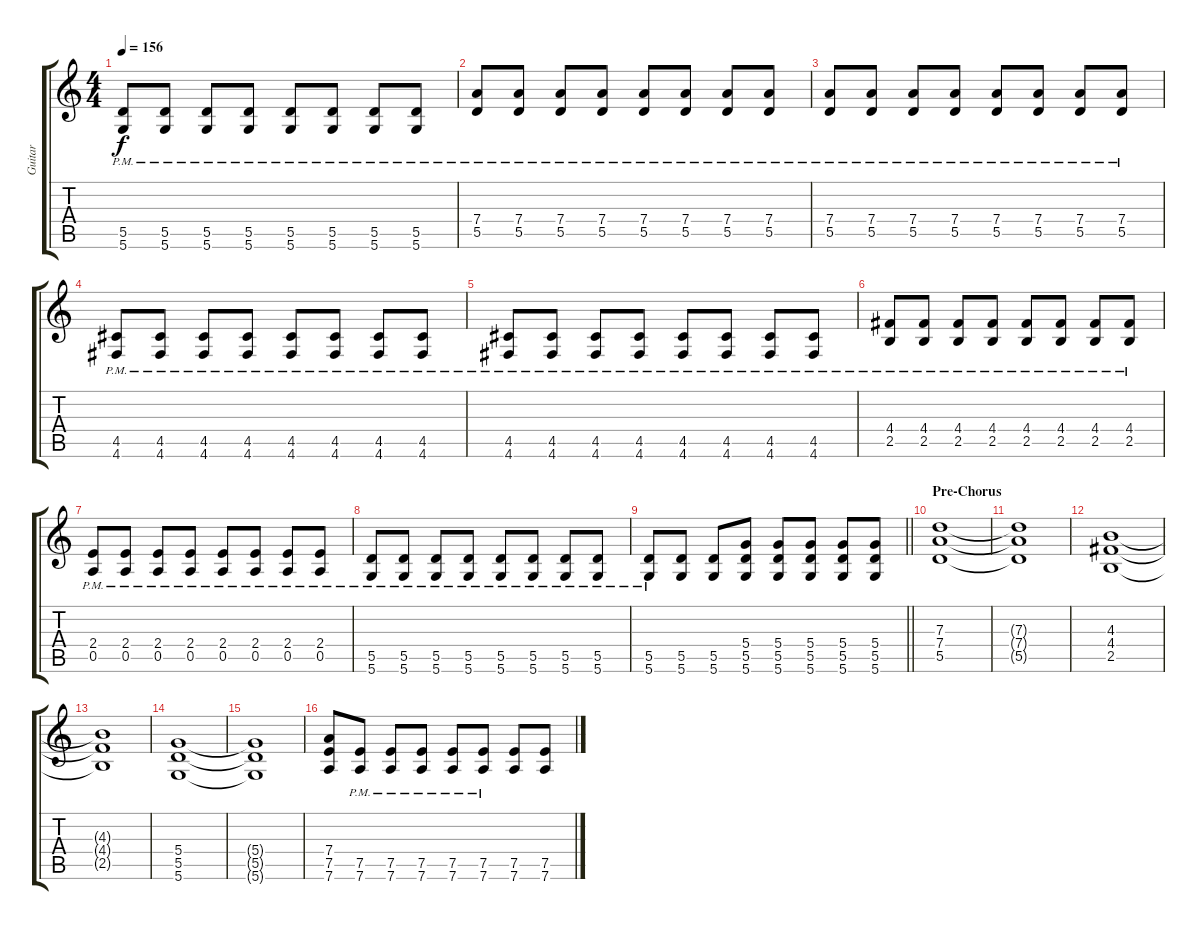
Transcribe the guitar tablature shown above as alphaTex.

\track ("Guitar" "Guitar") {instrument acousticguitarsteel}
\staff {score tabs}
\tuning (E4 B3 G3 D3 A2 D2) {hide}
\ts (4 4)
\tempo 156
\clef g2
\ks c
(5.5{pm} 5.6{pm}).8{dy f} (5.5{pm} 5.6{pm}).8 (5.5{pm} 5.6{pm}).8 (5.5{pm} 5.6{pm}).8 (5.5{pm} 5.6{pm}).8 (5.5{pm} 5.6{pm}).8 (5.5{pm} 5.6{pm}).8 (5.5{pm} 5.6{pm}).8 |
(7.4{pm} 5.5{pm}).8 (7.4{pm} 5.5{pm}).8 (7.4{pm} 5.5{pm}).8 (7.4{pm} 5.5{pm}).8 (7.4{pm} 5.5{pm}).8 (7.4{pm} 5.5{pm}).8 (7.4{pm} 5.5{pm}).8 (7.4{pm} 5.5{pm}).8 |
(7.4{pm} 5.5{pm}).8 (7.4{pm} 5.5{pm}).8 (7.4{pm} 5.5{pm}).8 (7.4{pm} 5.5{pm}).8 (7.4{pm} 5.5{pm}).8 (7.4{pm} 5.5{pm}).8 (7.4{pm} 5.5{pm}).8 (7.4{pm} 5.5{pm}).8 |
(4.5{pm} 4.6{pm}).8 (4.5{pm} 4.6{pm}).8 (4.5{pm} 4.6{pm}).8 (4.5{pm} 4.6{pm}).8 (4.5{pm} 4.6{pm}).8 (4.5{pm} 4.6{pm}).8 (4.5{pm} 4.6{pm}).8 (4.5{pm} 4.6{pm}).8 |
(4.5{pm} 4.6{pm}).8 (4.5{pm} 4.6{pm}).8 (4.5{pm} 4.6{pm}).8 (4.5{pm} 4.6{pm}).8 (4.5{pm} 4.6{pm}).8 (4.5{pm} 4.6{pm}).8 (4.5{pm} 4.6{pm}).8 (4.5{pm} 4.6{pm}).8 |
(4.4{pm} 2.5{pm}).8 (4.4{pm} 2.5{pm}).8 (4.4{pm} 2.5{pm}).8 (4.4{pm} 2.5{pm}).8 (4.4{pm} 2.5{pm}).8 (4.4{pm} 2.5{pm}).8 (4.4{pm} 2.5{pm}).8 (4.4{pm} 2.5{pm}).8 |
(2.4{pm} 0.5{pm}).8 (2.4{pm} 0.5{pm}).8 (2.4{pm} 0.5{pm}).8 (2.4{pm} 0.5{pm}).8 (2.4{pm} 0.5{pm}).8 (2.4{pm} 0.5{pm}).8 (2.4{pm} 0.5{pm}).8 (2.4{pm} 0.5{pm}).8 |
(5.5{pm} 5.6{pm}).8 (5.5{pm} 5.6{pm}).8 (5.5{pm} 5.6{pm}).8 (5.5{pm} 5.6{pm}).8 (5.5{pm} 5.6{pm}).8 (5.5{pm} 5.6{pm}).8 (5.5{pm} 5.6{pm}).8 (5.5{pm} 5.6{pm}).8 |
\barLineRight lightlight
(5.5{pm} 5.6{pm}).8 (5.5 5.6).8 (5.5 5.6).8 (5.4 5.5 5.6).8 (5.4 5.5 5.6).8 (5.4 5.5 5.6).8 (5.4 5.5 5.6).8 (5.4 5.5 5.6).8 |
\section ("" "Pre-Chorus")
(7.3 7.4 5.5).1 |
(7.3{t} 7.4{t} 5.5{t}).1 |
(4.3 4.4 2.5).1 |
(4.3{t} 4.4{t} 2.5{t}).1 |
(5.4 5.5 5.6).1 |
(5.4{t} 5.5{t} 5.6{t}).1 |
(7.4 7.5 7.6).8{volume 11} (7.5{pm} 7.6{pm}).8 (7.5{pm} 7.6{pm}).8 (7.5{pm} 7.6{pm}).8 (7.5{pm} 7.6{pm}).8 (7.5{pm} 7.6{pm}).8 (7.5 7.6).8 (7.5 7.6).8
